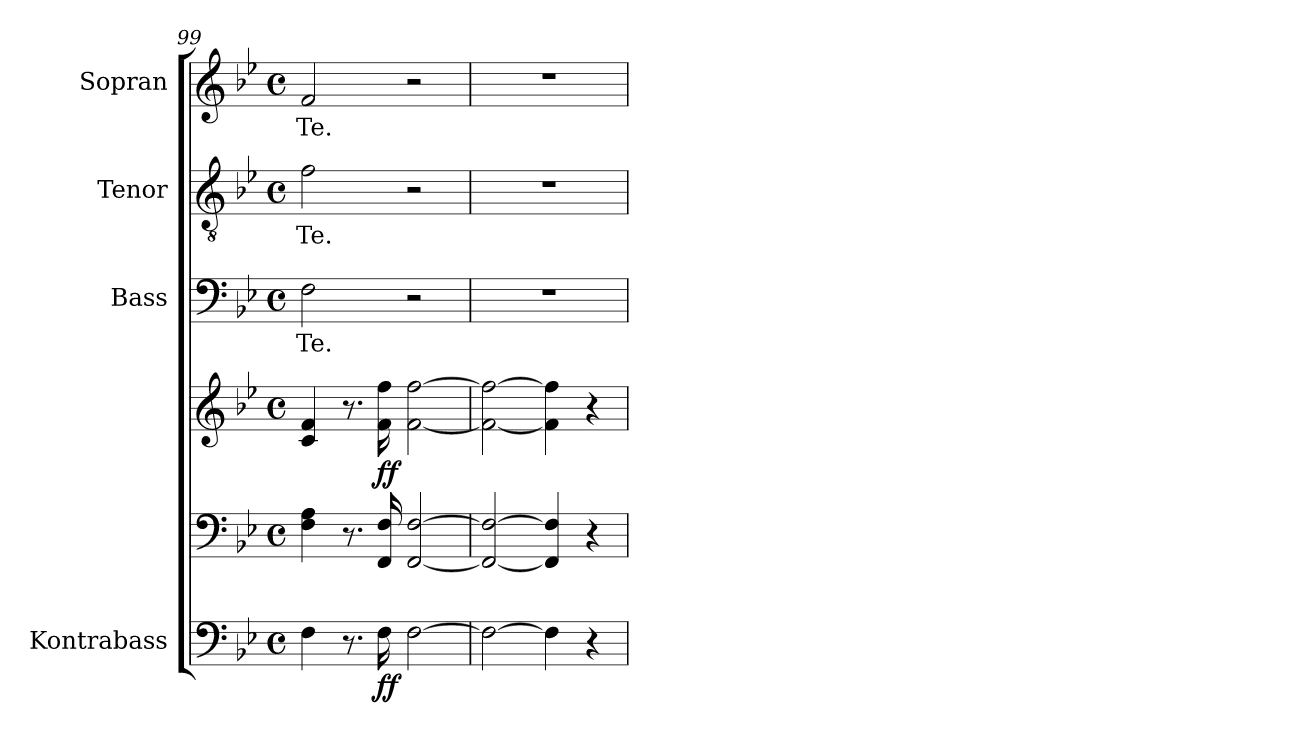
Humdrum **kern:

**kern	**dynam	**kern	**kern	**dynam	**kern	**text	**kern	**text	**kern	**text
*part5	*part5	*part4	*part4	*part4	*part3	*part3	*part2	*part2	*part1	*part1
*staff6	*staff6	*staff5	*staff4	*staff4/5	*staff3	*staff3	*staff2	*staff2	*staff1	*staff1
*I"Kontrabass	*	*	*	*	*I"Bass	*	*I"Tenor	*	*I"Sopran	*
*I'Kb.	*	*	*	*	*I'B.	*	*I'T.	*	*I'S.	*
*clefF4	*	*clefF4	*clefG2	*	*clefF4	*	*clefGv2	*	*clefG2	*
*ITrd7c12	*	*	*	*	*	*	*	*	*	*
*k[b-e-]	*	*k[b-e-]	*k[b-e-]	*	*k[b-e-]	*	*k[b-e-]	*	*k[b-e-]	*
*B-:	*	*B-:	*B-:	*	*B-:	*	*B-:	*	*B-:	*
*M4/4	*	*M4/4	*M4/4	*	*M4/4	*	*M4/4	*	*M4/4	*
*met(c)	*	*met(c)	*met(c)	*	*met(c)	*	*met(c)	*	*met(c)	*
=99	=99	=99	=99	=99	=99	=99	=99	=99	=99	=99
!	!	!	!	!	!	!LO:LY:b	!	!LO:LY:b	!	!LO:LY:b
4FF\	.	4F\ 4A\	4c/ 4f/	.	2F\	Te.	2f\	Te.	2f/	Te.
8.r	.	8.r	8.r	.	.	.	.	.	.	.
!	!LO:DY:b	!	!	!LO:DY:b	!	!	!	!	!	!
16FF\	ff	16FF/ 16F/	16f\ 16ff\	ff	.	.	.	.	.	.
[2FF\	.	[2FF/ [2F/	[2f\ [2ff\	.	2r	.	2r	.	2r	.
=100	=100	=100	=100	=100	=100	=100	=100	=100	=100	=100
2FF\_	.	2FF/_ 2F/_	2f\_ 2ff\_	.	1r	.	1r	.	1r	.
4FF\]	.	4FF/] 4F/]	4f\] 4ff\]	.	.	.	.	.	.	.
4r	.	4r	4r	.	.	.	.	.	.	.
=	=	=	=	=	=	=	=	=	=	=
*-	*-	*-	*-	*-	*-	*-	*-	*-	*-	*-
